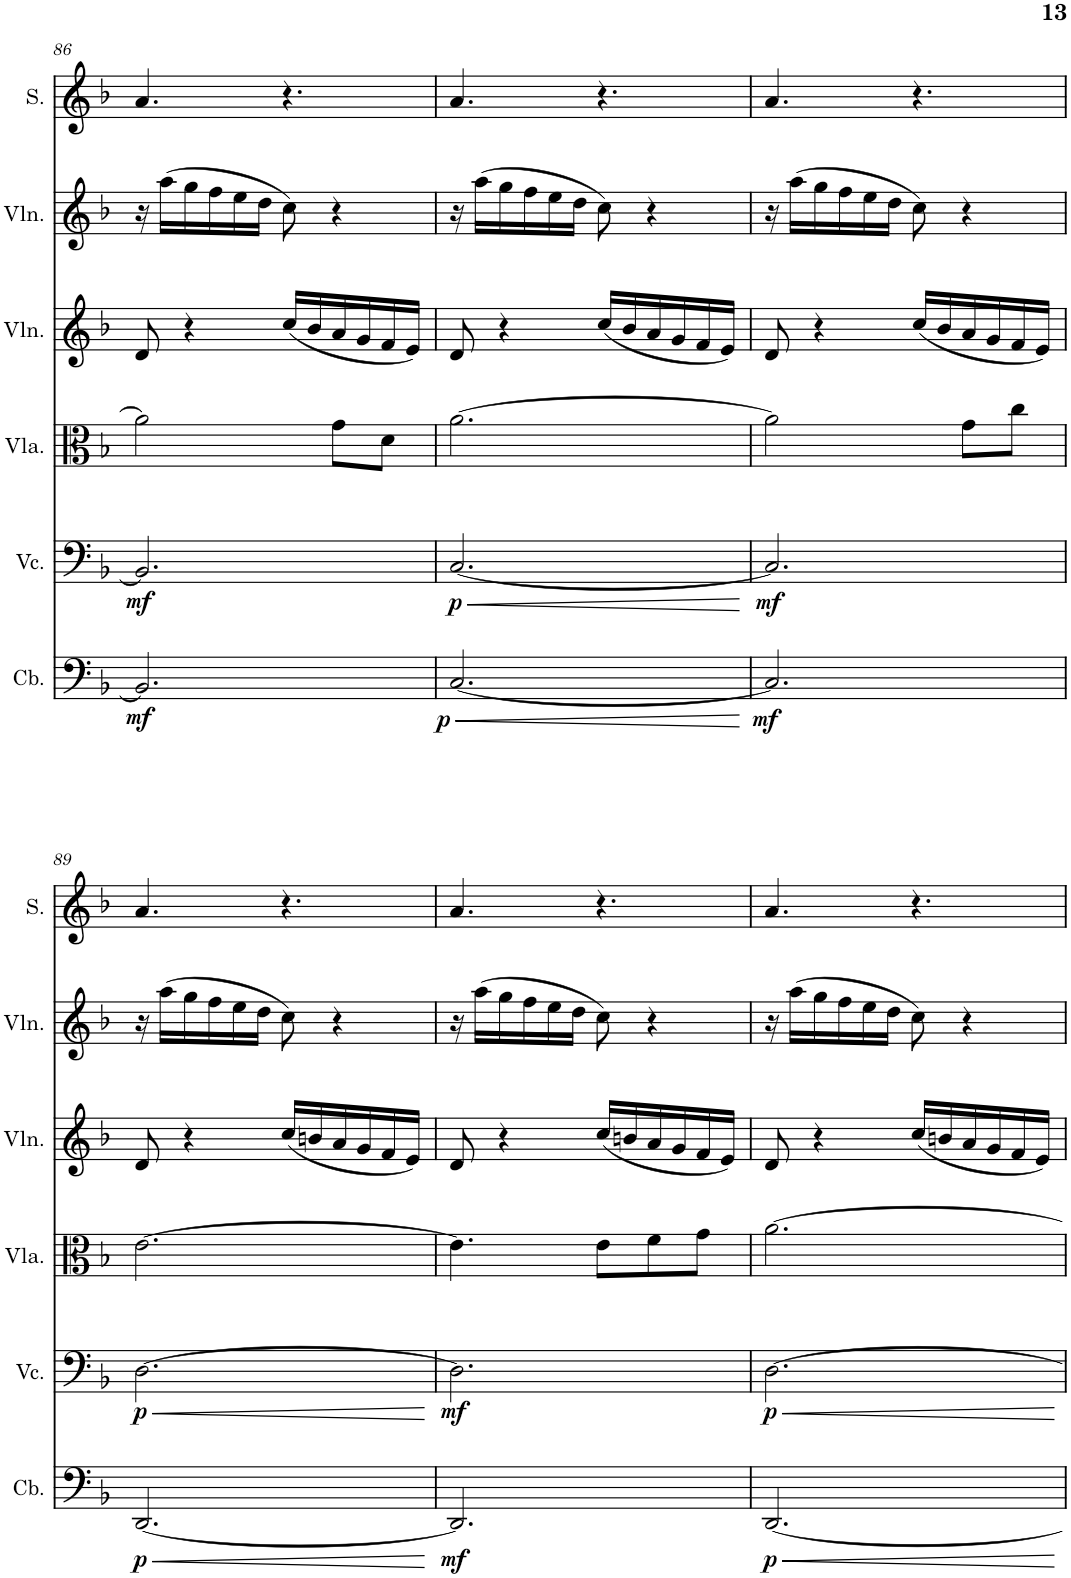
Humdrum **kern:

**kern	**dynam	**kern	**dynam	**kern	**kern	**kern	**kern
*part6	*part6	*part5	*part5	*part4	*part3	*part2	*part1
*staff6	*staff6	*staff5	*staff5	*staff4	*staff3	*staff2	*staff1
*I"低音提琴	*	*I"大提琴	*	*I"中提琴	*I"小提琴	*I"小提琴	*I"女高音
!!LO:PB:g=z
*clefF4	*	*clefF4	*	*clefC3	*clefG2	*clefG2	*clefX
*Trd7c12	*	*	*	*	*	*	*
*k[b-]	*	*k[b-]	*	*k[b-]	*k[b-]	*k[b-]	*k[b-]
*M6/8	*	*M6/8	*	*M6/8	*M6/8	*M6/8	*M6/8
=86	=86	=86	=86	=86	=86	=86	=86
!	!LO:DY:b	!	!LO:DY:b	!	!	!	!
2.BB-/]	mf	2.BB-/]	mf	2a\]	8d/	16r	4.a/
.	.	.	.	.	.	(16aa\LL	.
.	.	.	.	.	4r	16gg\	.
.	.	.	.	.	.	16ff\	.
.	.	.	.	.	.	16ee\	.
.	.	.	.	.	.	16dd\JJ	.
*	*	*	*	*	*	*	*clefX
.	.	.	.	.	(16cc/LL	8cc\)	4.r
.	.	.	.	.	16b-/	.	.
.	.	.	.	8g\L	16a/	4r	.
.	.	.	.	.	16g/	.	.
.	.	.	.	8d\J	16f/	.	.
.	.	.	.	.	16e/JJ)	.	.
=87	=87	=87	=87	=87	=87	=87	=87
!	!LO:HP:b	!	!LO:HP:b	!	!	!	!
!	!LO:DY:n=1:b	!	!LO:DY:n=1:b	!	!	!	!
[2.C/	< p	[2.C/	< p	[2.a\	8d/	16r	4.a/
.	.	.	.	.	.	(16aa\LL	.
.	.	.	.	.	4r	16gg\	.
.	.	.	.	.	.	16ff\	.
.	.	.	.	.	.	16ee\	.
.	.	.	.	.	.	16dd\JJ	.
*	*	*	*	*	*	*	*clefX
.	.	.	.	.	(16cc/LL	8cc\)	4.r
.	.	.	.	.	16b-/	.	.
.	.	.	.	.	16a/	4r	.
.	.	.	.	.	16g/	.	.
.	.	.	.	.	16f/	.	.
.	.	.	.	.	16e/JJ)	.	.
.	[	.	[	.	.	.	.
=88	=88	=88	=88	=88	=88	=88	=88
!	!LO:DY:b	!	!LO:DY:b	!	!	!	!
2.C/]	mf	2.C/]	mf	2a\]	8d/	16r	4.a/
.	.	.	.	.	.	(16aa\LL	.
.	.	.	.	.	4r	16gg\	.
.	.	.	.	.	.	16ff\	.
.	.	.	.	.	.	16ee\	.
.	.	.	.	.	.	16dd\JJ	.
*	*	*	*	*	*	*	*clefX
.	.	.	.	.	(16cc/LL	8cc\)	4.r
.	.	.	.	.	16b-/	.	.
.	.	.	.	8g\L	16a/	4r	.
.	.	.	.	.	16g/	.	.
.	.	.	.	8cc\J	16f/	.	.
.	.	.	.	.	16e/JJ)	.	.
!!LO:LB:g=z
=89	=89	=89	=89	=89	=89	=89	=89
!	!LO:HP:b	!	!LO:HP:b	!	!	!	!
!	!LO:DY:n=1:b	!	!LO:DY:n=1:b	!	!	!	!
[2.DD/	< p	[2.D\	< p	[2.e\	8d/	16r	4.a/
.	.	.	.	.	.	(16aa\LL	.
.	.	.	.	.	4r	16gg\	.
.	.	.	.	.	.	16ff\	.
.	.	.	.	.	.	16ee\	.
.	.	.	.	.	.	16dd\JJ	.
*	*	*	*	*	*	*	*clefX
.	.	.	.	.	(16cc/LL	8cc\)	4.r
.	.	.	.	.	16bn/	.	.
.	.	.	.	.	16a/	4r	.
.	.	.	.	.	16g/	.	.
.	.	.	.	.	16f/	.	.
.	.	.	.	.	16e/JJ)	.	.
.	[	.	[	.	.	.	.
=90	=90	=90	=90	=90	=90	=90	=90
!	!LO:DY:b	!	!LO:DY:b	!	!	!	!
2.DD/]	mf	2.D\]	mf	4.e\]	8d/	16r	4.a/
.	.	.	.	.	.	(16aa\LL	.
.	.	.	.	.	4r	16gg\	.
.	.	.	.	.	.	16ff\	.
.	.	.	.	.	.	16ee\	.
.	.	.	.	.	.	16dd\JJ	.
*	*	*	*	*	*	*	*clefX
.	.	.	.	8e\L	(16cc/LL	8cc\)	4.r
.	.	.	.	.	16bn/	.	.
.	.	.	.	8f\	16a/	4r	.
.	.	.	.	.	16g/	.	.
.	.	.	.	8g\J	16f/	.	.
.	.	.	.	.	16e/JJ)	.	.
=91	=91	=91	=91	=91	=91	=91	=91
!	!LO:HP:b	!	!LO:HP:b	!	!	!	!
!	!LO:DY:n=1:b	!	!LO:DY:n=1:b	!	!	!	!
[2.DD/	< p	[2.D\	< p	[2.a\	8d/	16r	4.a/
.	.	.	.	.	.	(16aa\LL	.
.	.	.	.	.	4r	16gg\	.
.	.	.	.	.	.	16ff\	.
.	.	.	.	.	.	16ee\	.
.	.	.	.	.	.	16dd\JJ	.
*	*	*	*	*	*	*	*clefX
.	.	.	.	.	(16cc/LL	8cc\)	4.r
.	.	.	.	.	16bn/	.	.
.	.	.	.	.	16a/	4r	.
.	.	.	.	.	16g/	.	.
.	.	.	.	.	16f/	.	.
.	.	.	.	.	16e/JJ)	.	.
.	[	.	[	.	.	.	.
=	=	=	=	=	=	=	=
*-	*-	*-	*-	*-	*-	*-	*-
